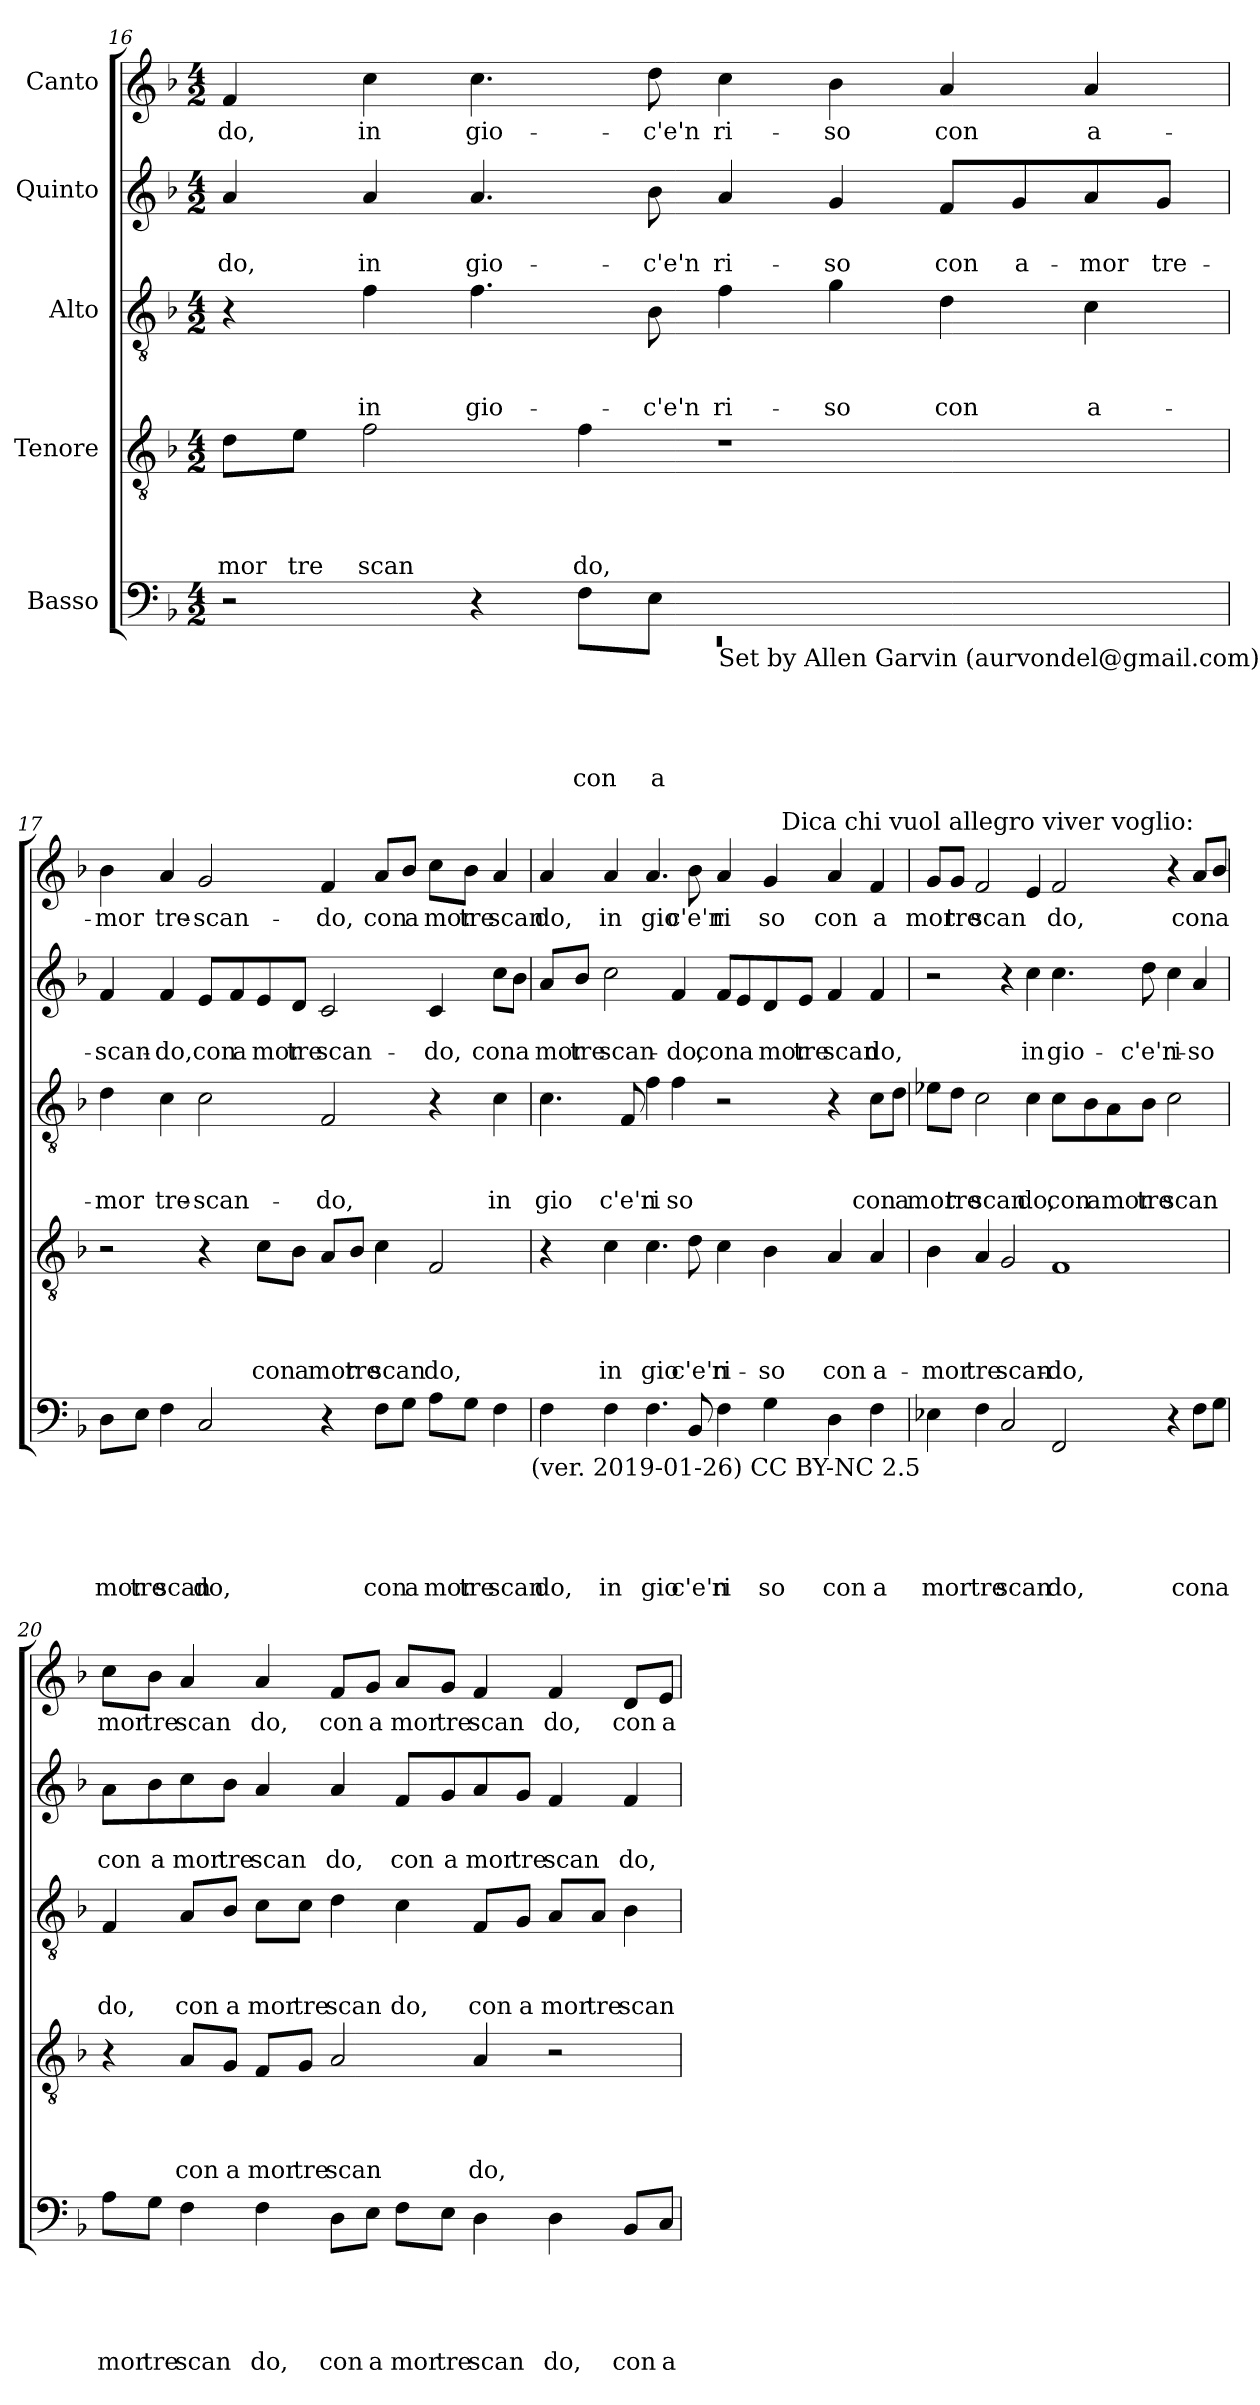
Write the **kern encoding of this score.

**kern	**text	**text	**text	**text	**text	**kern	**text	**text	**text	**text	**kern	**text	**text	**text	**kern	**text	**text	**kern	**text
*part5	*part5	*part5	*part5	*part5	*part5	*part4	*part4	*part4	*part4	*part4	*part3	*part3	*part3	*part3	*part2	*part2	*part2	*part1	*part1
*staff5	*staff5	*staff5	*staff5	*staff5	*staff5	*staff4	*staff4	*staff4	*staff4	*staff4	*staff3	*staff3	*staff3	*staff3	*staff2	*staff2	*staff2	*staff1	*staff1
*I"Basso	*	*	*	*	*	*I"Tenore	*	*	*	*	*I"Alto	*	*	*	*I"Quinto	*	*	*I"Canto	*
!!LO:LB:g=z
*clefF4	*	*	*	*	*	*clefGv2	*	*	*	*	*clefGv2	*	*	*	*clefG2	*	*	*clefG2	*
*k[b-]	*	*	*	*	*	*k[b-]	*	*	*	*	*k[b-]	*	*	*	*k[b-]	*	*	*k[b-]	*
*F:	*	*	*	*	*	*F:	*	*	*	*	*F:	*	*	*	*F:	*	*	*F:	*
*M4/2	*	*	*	*	*	*M4/2	*	*	*	*	*M4/2	*	*	*	*M4/2	*	*	*M4/2	*
=16	=16	=16	=16	=16	=16	=16	=16	=16	=16	=16	=16	=16	=16	=16	=16	=16	=16	=16	=16
*^	*	*	*	*	*	*	*	*	*	*	*	*	*	*	*	*	*	*	*
!	!LO:N:vis=1	!	!	!	!	!	!	!	!	!	!LO:LY:b	!	!	!	!	!	!	!LO:LY:b	!	!LO:LY:b
*	*^	*	*	*	*	*	*	*	*	*	*	*	*	*	*	*	*	*	*	*
0ryy	0rEE	2r	.	.	.	.	.	8d\L	.	.	.	mor	4r	.	.	.	4a/	.	do,	4f/	-do,
!	!	!	!	!	!	!	!	!	!	!	!	!LO:LY:b	!	!	!	!	!	!	!	!	!
.	.	.	.	.	.	.	.	8e\J	.	.	.	tre	.	.	.	.	.	.	.	.	.
!	!	!	!	!	!	!	!	!	!	!	!	!LO:LY:b	!	!	!	!LO:LY:b	!	!	!LO:LY:b	!	!LO:LY:b
.	.	.	.	.	.	.	.	2f\	.	.	.	scan	4f\	.	.	in	4a/	.	in	4cc\	in
!	!	!	!	!	!	!	!	!	!	!	!	!	!	!	!	!LO:LY:b	!	!	!LO:LY:b	!	!LO:LY:b
.	.	4r	.	.	.	.	.	.	.	.	.	.	4.f\	.	.	gio-	4.a/	.	gio-	4.cc\	gio-
!	!	!	!	!	!	!	!LO:LY:b	!	!	!	!	!LO:LY:b	!	!	!	!	!	!	!	!	!
.	.	8F\L	.	.	.	.	con	4f\	.	.	.	do,	.	.	.	.	.	.	.	.	.
!	!	!	!	!	!	!	!LO:LY:b	!	!	!	!	!	!	!	!	!LO:LY:b	!	!	!LO:LY:b	!	!LO:LY:b
.	.	8E\J	.	.	.	.	a	.	.	.	.	.	8B-\	.	.	-c'e'n	8b-\	.	-c'e'n	8dd\	-c'e'n
!	!	!LO:TX:b:t=Set by Allen Garvin (aurvondel@gmail.com)	!	!	!	!	!	!	!	!	!	!	!	!	!	!	!	!	!	!	!
!	!	!	!	!	!	!	!	!	!	!	!	!	!	!	!	!LO:LY:b	!	!	!LO:LY:b	!	!LO:LY:b
.	.	1ryy	.	.	.	.	.	1r	.	.	.	.	4f\	.	.	ri-	4a/	.	ri-	4cc\	ri-
!	!	!	!	!	!	!	!	!	!	!	!	!	!	!	!	!LO:LY:b	!	!	!LO:LY:b	!	!LO:LY:b
.	.	.	.	.	.	.	.	.	.	.	.	.	4g\	.	.	-so	4g/	.	-so	4b-\	-so
!	!	!	!	!	!	!	!	!	!	!	!	!	!	!	!	!LO:LY:b	!	!	!LO:LY:b	!	!LO:LY:b
.	.	.	.	.	.	.	.	.	.	.	.	.	4d\	.	.	con	8f/L	.	con	4a/	con
!	!	!	!	!	!	!	!	!	!	!	!	!	!	!	!	!	!	!	!LO:LY:b	!	!
.	.	.	.	.	.	.	.	.	.	.	.	.	.	.	.	.	8g/	.	a-	.	.
!	!	!	!	!	!	!	!	!	!	!	!	!	!	!	!	!LO:LY:b	!	!	!LO:LY:b	!	!LO:LY:b
.	.	.	.	.	.	.	.	.	.	.	.	.	4c\	.	.	a-	8a/	.	-mor	4a/	a-
!	!	!	!	!	!	!	!	!	!	!	!	!	!	!	!	!	!	!	!LO:LY:b	!	!
.	.	.	.	.	.	.	.	.	.	.	.	.	.	.	.	.	8g/J	.	tre-	.	.
*v	*v	*v	*	*	*	*	*	*	*	*	*	*	*	*	*	*	*	*	*	*	*
=17	=17	=17	=17	=17	=17	=17	=17	=17	=17	=17	=17	=17	=17	=17	=17	=17	=17	=17	=17
!	!	!	!	!	!LO:LY:b	!	!	!	!	!	!	!	!	!LO:LY:b	!	!	!LO:LY:b	!	!LO:LY:b
8D\L	.	.	.	.	mor	2r	.	.	.	.	4d\	.	.	-mor	4f/	.	-scan-	4b-\	-mor
!	!	!	!	!	!LO:LY:b	!	!	!	!	!	!	!	!	!	!	!	!	!	!
8E\J	.	.	.	.	tre	.	.	.	.	.	.	.	.	.	.	.	.	.	.
!	!	!	!	!	!LO:LY:b	!	!	!	!	!	!	!	!	!LO:LY:b	!	!	!LO:LY:b	!	!LO:LY:b
4F\	.	.	.	.	scan	.	.	.	.	.	4c\	.	.	tre-	4f/	.	-do,	4a/	tre-
!	!	!	!	!	!LO:LY:b	!	!	!	!	!	!	!	!	!LO:LY:b	!	!	!LO:LY:b	!	!LO:LY:b
2C/	.	.	.	.	do,	4r	.	.	.	.	2c\	.	.	-scan-	8e/L	.	con	2g/	-scan-
!	!	!	!	!	!	!	!	!	!	!	!	!	!	!	!	!	!LO:LY:b	!	!
.	.	.	.	.	.	.	.	.	.	.	.	.	.	.	8f/	.	a-	.	.
!	!	!	!	!	!	!	!	!	!	!LO:LY:b	!	!	!	!	!	!	!LO:LY:b	!	!
.	.	.	.	.	.	8c\L	.	.	.	con	.	.	.	.	8e/	.	-mor	.	.
!	!	!	!	!	!	!	!	!	!	!LO:LY:b	!	!	!	!	!	!	!LO:LY:b	!	!
.	.	.	.	.	.	8B-\J	.	.	.	a	.	.	.	.	8d/J	.	tre-	.	.
!	!	!	!	!	!	!	!	!	!	!LO:LY:b	!	!	!	!LO:LY:b	!	!	!LO:LY:b	!	!LO:LY:b
4r	.	.	.	.	.	8A/L	.	.	.	mor	2F/	.	.	-do,	2c/	.	-scan-	4f/	-do,
!	!	!	!	!	!	!	!	!	!	!LO:LY:b	!	!	!	!	!	!	!	!	!
.	.	.	.	.	.	8B-/J	.	.	.	tre	.	.	.	.	.	.	.	.	.
!	!	!	!	!	!LO:LY:b	!	!	!	!	!LO:LY:b	!	!	!	!	!	!	!	!	!LO:LY:b
8F\L	.	.	.	.	con	4c\	.	.	.	scan	.	.	.	.	.	.	.	8a/L	con
!	!	!	!	!	!LO:LY:b	!	!	!	!	!	!	!	!	!	!	!	!	!	!LO:LY:b
8G\J	.	.	.	.	a	.	.	.	.	.	.	.	.	.	.	.	.	8b-/J	a-
!	!	!	!	!	!LO:LY:b	!	!	!	!	!LO:LY:b	!	!	!	!	!	!	!LO:LY:b	!	!LO:LY:b
8A\L	.	.	.	.	mor	2F/	.	.	.	do,	4r	.	.	.	4c/	.	-do,	8cc\L	-mor
!	!	!	!	!	!LO:LY:b	!	!	!	!	!	!	!	!	!	!	!	!	!	!LO:LY:b
8G\J	.	.	.	.	tre	.	.	.	.	.	.	.	.	.	.	.	.	8b-\J	tre-
!	!	!	!	!	!LO:LY:b	!	!	!	!	!	!	!	!	!LO:LY:b	!	!	!LO:LY:b	!	!LO:LY:b
4F\	.	.	.	.	scan	.	.	.	.	.	4c\	.	.	in	8cc\L	.	con	4a/	-scan-
!	!	!	!	!	!	!	!	!	!	!	!	!	!	!	!	!	!LO:LY:b	!	!
.	.	.	.	.	.	.	.	.	.	.	.	.	.	.	8b-\J	.	a-	.	.
!LO:TX:b:t=(ver. 2019-01-26) CC BY-NC 2.5	!	!	!	!	!	!	!	!	!	!	!	!	!	!	!	!	!	!	!
!!LO:PB:g=z
=18	=18	=18	=18	=18	=18	=18	=18	=18	=18	=18	=18	=18	=18	=18	=18	=18	=18	=18	=18
!	!	!	!	!	!LO:LY:b	!	!	!	!	!	!	!	!	!LO:LY:b	!	!	!LO:LY:b	!	!LO:LY:b
*	*	*	*	*	*	*	*	*	*	*	*	*	*	*	*	*	*	*^	*
4F\	.	.	.	.	do,	4r	.	.	.	.	4.c\	.	.	gio	8a/L	.	-mor	4a/	1ryy	-do,
!	!	!	!	!	!	!	!	!	!	!	!	!	!	!	!	!	!LO:LY:b	!	!	!
.	.	.	.	.	.	.	.	.	.	.	.	.	.	.	8b-/J	.	tre-	.	.	.
!	!	!	!	!	!LO:LY:b	!	!	!	!	!LO:LY:b	!	!	!	!	!	!	!LO:LY:b	!	!	!LO:LY:b
4F\	.	.	.	.	in	4c\	.	.	.	in	.	.	.	.	2cc\	.	-scan-	4a/	.	in
!	!	!	!	!	!	!	!	!	!	!	!	!	!	!LO:LY:b	!	!	!	!	!	!
.	.	.	.	.	.	.	.	.	.	.	8F/	.	.	c'e'n	.	.	.	.	.	.
!	!	!	!	!	!LO:LY:b	!	!	!	!	!LO:LY:b	!	!	!	!LO:LY:b	!	!	!	!	!	!LO:LY:b
4.F\	.	.	.	.	gio	4.c\	.	.	.	gio-	4f\	.	.	ri	.	.	.	4.a/	.	gio
!	!	!	!	!	!	!	!	!	!	!	!	!	!	!LO:LY:b	!	!	!LO:LY:b	!	!	!
.	.	.	.	.	.	.	.	.	.	.	4f\	.	.	so	4f/	.	-do,	.	.	.
!	!	!	!	!	!LO:LY:b	!	!	!	!	!LO:LY:b	!	!	!	!	!	!	!	!	!	!LO:LY:b
8BB-/	.	.	.	.	c'e'n	8d\	.	.	.	-c'e'n	.	.	.	.	.	.	.	8b-\	.	c'e'n
!	!	!	!	!	!LO:LY:b	!	!	!	!	!LO:LY:b	!	!	!	!	!	!	!LO:LY:b	!	!	!LO:LY:b
4F\	.	.	.	.	ri	4c\	.	.	.	ri-	2r	.	.	.	8f/L	.	con	4a/	4ryy	ri
!	!	!	!	!	!	!	!	!	!	!	!	!	!	!	!	!	!LO:LY:b	!	!	!
.	.	.	.	.	.	.	.	.	.	.	.	.	.	.	8e/	.	a-	.	.	.
!	!	!	!	!	!LO:LY:b	!	!	!	!	!LO:LY:b	!	!	!	!	!	!	!LO:LY:b	!	!	!LO:LY:b
4G\	.	.	.	.	so	4B-\	.	.	.	-so	.	.	.	.	8d/	.	-mor	4g/	16ryy	so
!	!	!	!	!	!	!	!	!	!	!	!	!	!	!	!	!	!	!	!LO:TX:a:t=Dica chi vuol allegro viver voglio&colon;	!
.	.	.	.	.	.	.	.	.	.	.	.	.	.	.	.	.	.	.	2ryy	.
!	!	!	!	!	!	!	!	!	!	!	!	!	!	!	!	!	!LO:LY:b	!	!	!
.	.	.	.	.	.	.	.	.	.	.	.	.	.	.	8e/J	.	tre-	.	.	.
!	!	!	!	!	!LO:LY:b	!	!	!	!	!LO:LY:b	!	!	!	!	!	!	!LO:LY:b	!	!	!LO:LY:b
4D\	.	.	.	.	con	4A/	.	.	.	con	4r	.	.	.	4f/	.	-scan-	4a/	.	con
!	!	!	!	!	!LO:LY:b	!	!	!	!	!LO:LY:b	!	!	!	!LO:LY:b	!	!	!LO:LY:b	!	!	!LO:LY:b
4F\	.	.	.	.	a	4A/	.	.	.	a-	8c\L	.	.	con	4f/	.	-do,	4f/	.	a
.	.	.	.	.	.	.	.	.	.	.	.	.	.	.	.	.	.	.	8.ryy	.
!	!	!	!	!	!	!	!	!	!	!	!	!	!	!LO:LY:b	!	!	!	!	!	!
.	.	.	.	.	.	.	.	.	.	.	8d\J	.	.	a	.	.	.	.	.	.
=19	=19	=19	=19	=19	=19	=19	=19	=19	=19	=19	=19	=19	=19	=19	=19	=19	=19	=19	=19	=19
!	!	!	!	!	!LO:LY:b	!	!	!	!	!LO:LY:b	!	!	!	!LO:LY:b	!	!	!	!	!	!LO:LY:b
*	*	*	*	*	*	*	*	*	*	*	*	*	*	*	*	*	*	*v	*v	*
4E-X\	.	.	.	.	mor	4B-\	.	.	.	-mor	8e-X\L	.	.	mor	2r	.	.	8g/L	mor
!	!	!	!	!	!	!	!	!	!	!	!	!	!	!LO:LY:b	!	!	!	!	!LO:LY:b
.	.	.	.	.	.	.	.	.	.	.	8d\J	.	.	tre	.	.	.	8g/J	tre
!	!	!	!	!	!LO:LY:b	!	!	!	!	!LO:LY:b	!	!	!	!LO:LY:b	!	!	!	!	!LO:LY:b
4F\	.	.	.	.	tre	4A/	.	.	.	tre-	2c\	.	.	scan	.	.	.	2f/	scan
!	!	!	!	!	!LO:LY:b	!	!	!	!	!LO:LY:b	!	!	!	!	!	!	!	!	!
2C/	.	.	.	.	scan	2G/	.	.	.	-scan-	.	.	.	.	4r	.	.	.	.
!	!	!	!	!	!	!	!	!	!	!	!	!	!	!LO:LY:b	!	!	!LO:LY:b	!	!
.	.	.	.	.	.	.	.	.	.	.	4c\	.	.	do,	4cc\	.	in	4e/	.
!	!	!	!	!	!LO:LY:b	!	!	!	!	!LO:LY:b	!	!	!	!LO:LY:b	!	!	!LO:LY:b	!	!LO:LY:b
2FF/	.	.	.	.	do,	1F	.	.	.	-do,	8c\L	.	.	con	4.cc\	.	gio-	2f/	do,
!	!	!	!	!	!	!	!	!	!	!	!	!	!	!LO:LY:b	!	!	!	!	!
.	.	.	.	.	.	.	.	.	.	.	8B-\	.	.	a	.	.	.	.	.
!	!	!	!	!	!	!	!	!	!	!	!	!	!	!LO:LY:b	!	!	!	!	!
.	.	.	.	.	.	.	.	.	.	.	8A\	.	.	mor	.	.	.	.	.
!	!	!	!	!	!	!	!	!	!	!	!	!	!	!LO:LY:b	!	!	!LO:LY:b	!	!
.	.	.	.	.	.	.	.	.	.	.	8B-\J	.	.	tre	8dd\	.	-c'e'n	.	.
!	!	!	!	!	!	!	!	!	!	!	!	!	!	!LO:LY:b	!	!	!LO:LY:b	!	!
4r	.	.	.	.	.	.	.	.	.	.	2c\	.	.	scan	4cc\	.	ri-	4r	.
!	!	!	!	!	!LO:LY:b	!	!	!	!	!	!	!	!	!	!	!	!LO:LY:b	!	!LO:LY:b
8F\L	.	.	.	.	con	.	.	.	.	.	.	.	.	.	4a/	.	-so	8a/L	con
!	!	!	!	!	!LO:LY:b	!	!	!	!	!	!	!	!	!	!	!	!	!	!LO:LY:b
8G\J	.	.	.	.	a	.	.	.	.	.	.	.	.	.	.	.	.	8b-</J	a
!!LO:LB:g=z
=20	=20	=20	=20	=20	=20	=20	=20	=20	=20	=20	=20	=20	=20	=20	=20	=20	=20	=20	=20
!	!	!	!	!	!LO:LY:b	!	!	!	!	!	!	!	!	!LO:LY:b	!	!	!LO:LY:b	!	!LO:LY:b
8A\L	.	.	.	.	mor	4r	.	.	.	.	4F/	.	.	do,	8a\L	.	con	8cc\L	mor
!	!	!	!	!	!LO:LY:b	!	!	!	!	!	!	!	!	!	!	!	!LO:LY:b	!	!LO:LY:b
8G\J	.	.	.	.	tre	.	.	.	.	.	.	.	.	.	8b-\	.	a	8b-\J	tre
!	!	!	!	!	!LO:LY:b	!	!	!	!	!LO:LY:b	!	!	!	!LO:LY:b	!	!	!LO:LY:b	!	!LO:LY:b
4F\	.	.	.	.	scan	8A/L	.	.	.	con	8A/L	.	.	con	8cc\	.	mor	4a/	scan
!	!	!	!	!	!	!	!	!	!	!LO:LY:b	!	!	!	!LO:LY:b	!	!	!LO:LY:b	!	!
.	.	.	.	.	.	8G/J	.	.	.	a	8B-/J	.	.	a	8b-\J	.	tre	.	.
!	!	!	!	!	!LO:LY:b	!	!	!	!	!LO:LY:b	!	!	!	!LO:LY:b	!	!	!LO:LY:b	!	!LO:LY:b
4F\	.	.	.	.	do,	8F/L	.	.	.	mor	8c\L	.	.	mor	4a/	.	scan	4a/	do,
!	!	!	!	!	!	!	!	!	!	!LO:LY:b	!	!	!	!LO:LY:b	!	!	!	!	!
.	.	.	.	.	.	8G/J	.	.	.	tre	8c\J	.	.	tre	.	.	.	.	.
!	!	!	!	!	!LO:LY:b	!	!	!	!	!LO:LY:b	!	!	!	!LO:LY:b	!	!	!LO:LY:b	!	!LO:LY:b
8D\L	.	.	.	.	con	2A/	.	.	.	scan	4d\	.	.	scan	4a/	.	do,	8f/L	con
!	!	!	!	!	!LO:LY:b	!	!	!	!	!	!	!	!	!	!	!	!	!	!LO:LY:b
8E\J	.	.	.	.	a	.	.	.	.	.	.	.	.	.	.	.	.	8g/J	a
!	!	!	!	!	!LO:LY:b	!	!	!	!	!	!	!	!	!LO:LY:b	!	!	!LO:LY:b	!	!LO:LY:b
8F\L	.	.	.	.	mor	.	.	.	.	.	4c\	.	.	do,	8f/L	.	con	8a/L	mor
!	!	!	!	!	!LO:LY:b	!	!	!	!	!	!	!	!	!	!	!	!LO:LY:b	!	!LO:LY:b
8E\J	.	.	.	.	tre	.	.	.	.	.	.	.	.	.	8g/	.	a	8g/J	tre
!	!	!	!	!	!LO:LY:b	!	!	!	!	!LO:LY:b	!	!	!	!LO:LY:b	!	!	!LO:LY:b	!	!LO:LY:b
4D\	.	.	.	.	scan	4A/	.	.	.	do,	8F/L	.	.	con	8a/	.	mor	4f/	scan
!	!	!	!	!	!	!	!	!	!	!	!	!	!	!LO:LY:b	!	!	!LO:LY:b	!	!
.	.	.	.	.	.	.	.	.	.	.	8G/J	.	.	a	8g/J	.	tre	.	.
!	!	!	!	!	!LO:LY:b	!	!	!	!	!	!	!	!	!LO:LY:b	!	!	!LO:LY:b	!	!LO:LY:b
4D\	.	.	.	.	do,	2r	.	.	.	.	8A/L	.	.	mor	4f/	.	scan	4f/	do,
!	!	!	!	!	!	!	!	!	!	!	!	!	!	!LO:LY:b	!	!	!	!	!
.	.	.	.	.	.	.	.	.	.	.	8A/J	.	.	tre	.	.	.	.	.
!	!	!	!	!	!LO:LY:b	!	!	!	!	!	!	!	!	!LO:LY:b	!	!	!LO:LY:b	!	!LO:LY:b
8BB-/L	.	.	.	.	con	.	.	.	.	.	4B-\	.	.	scan	4f/	.	do,	8d/L	con
!	!	!	!	!	!LO:LY:b	!	!	!	!	!	!	!	!	!	!	!	!	!	!LO:LY:b
8C/J	.	.	.	.	a	.	.	.	.	.	.	.	.	.	.	.	.	8e/J	a
=	=	=	=	=	=	=	=	=	=	=	=	=	=	=	=	=	=	=	=
*-	*-	*-	*-	*-	*-	*-	*-	*-	*-	*-	*-	*-	*-	*-	*-	*-	*-	*-	*-
